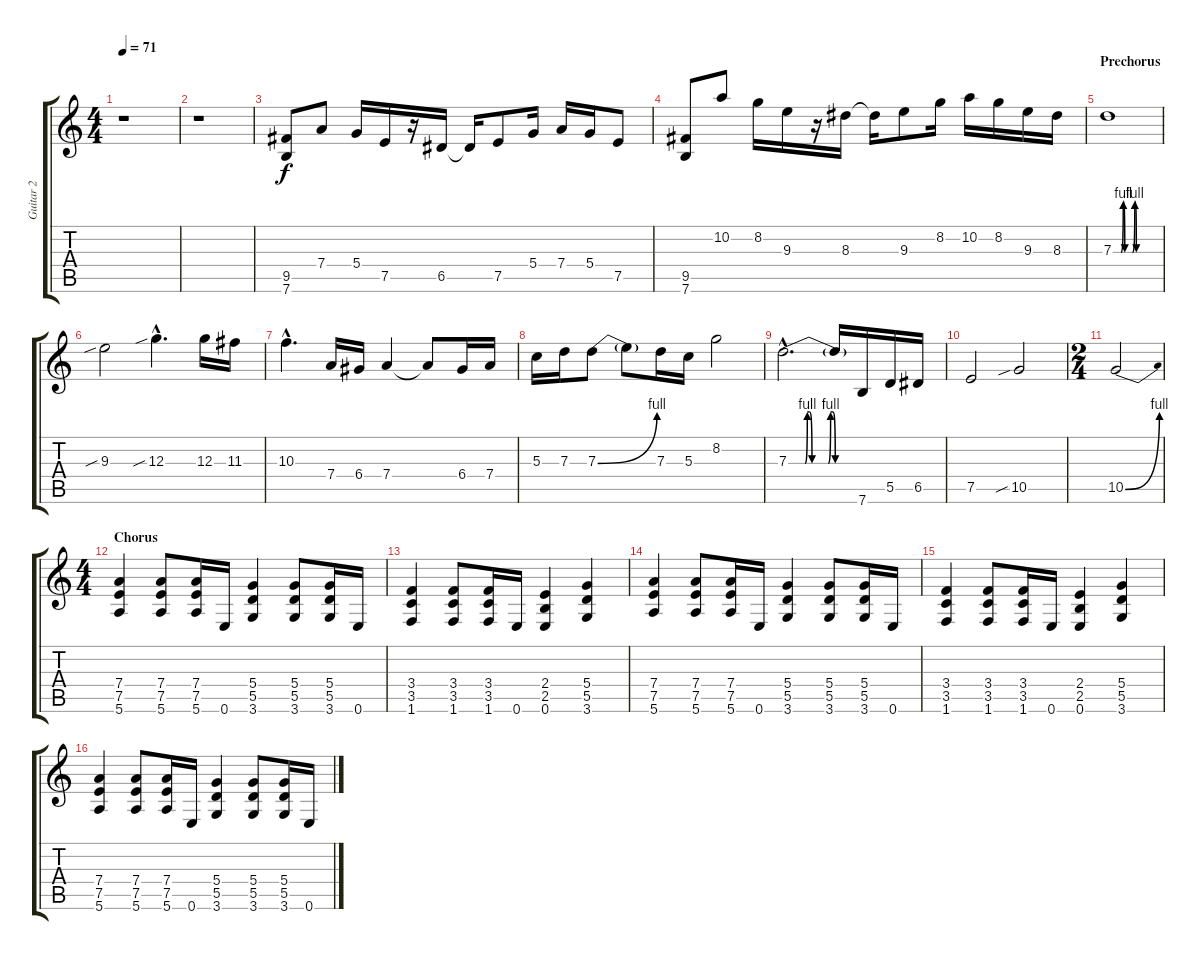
\track ("Guitar 2" "Guitar 2") {instrument distortionguitar}
\staff {score tabs}
\tuning (E4 B3 G3 D3 A2 E2) {hide}
\ts (4 4)
\tempo 71
\clef g2
\ks c
r.1{dy f} |
r.1 |
(9.5 7.6).8 7.4.8 5.4.16 7.5.16 r.16 6.5.16 6.5{t}.16 7.5.8 5.4.16 7.4.16 5.4.16 7.5.8 |
(9.5 7.6).8 10.2.8 8.2.16 9.3.16 r.16 8.3.16 8.3{t}.16 9.3.8 8.2.16 10.2.16 8.2.16 9.3.16 8.3.16 |
\section ("" "Prechorus")
7.3{be (custom 0 0 10 0 13 4 15 0 25 0 28 4 30 0 60 0)}.1 |
9.3{sib}.2 12.3{sib hac}.4{d} 12.3.16 11.3.16 |
10.3{hac}.4{d} 7.4.16 6.4.16 7.4.4 7.4{t}.8 6.4.16 7.4.16 |
5.3.16 7.3.16 7.3{be (bend 0 0 60 4)}.8 7.3{t}.8 7.3.16 5.3.16 8.2.2 |
7.3{be (custom 0 0 14 0 16 4 18 4 20 0 34 0 36 4 38 4 40 0 60 0) hac}.2{d} 7.3{t}.16 7.6.16 5.5.16 6.5.16 |
7.5.2 10.5{sib}.2 |
\ts (2 4)
10.5{be (bend 0 0 60 4)}.2 |
\ts (4 4)
\section ("" "Chorus")
(7.4 7.5 5.6).4 (7.4 7.5 5.6).8 (7.4 7.5 5.6).16 0.6.16 (5.4 5.5 3.6).4 (5.4 5.5 3.6).8 (5.4 5.5 3.6).16 0.6.16 |
(3.4 3.5 1.6).4 (3.4 3.5 1.6).8 (3.4 3.5 1.6).16 0.6.16 (2.4 2.5 0.6).4 (5.4 5.5 3.6).4 |
(7.4 7.5 5.6).4 (7.4 7.5 5.6).8 (7.4 7.5 5.6).16 0.6.16 (5.4 5.5 3.6).4 (5.4 5.5 3.6).8 (5.4 5.5 3.6).16 0.6.16 |
(3.4 3.5 1.6).4 (3.4 3.5 1.6).8 (3.4 3.5 1.6).16 0.6.16 (2.4 2.5 0.6).4 (5.4 5.5 3.6).4 |
(7.4 7.5 5.6).4 (7.4 7.5 5.6).8 (7.4 7.5 5.6).16 0.6.16 (5.4 5.5 3.6).4 (5.4 5.5 3.6).8 (5.4 5.5 3.6).16 0.6.16
